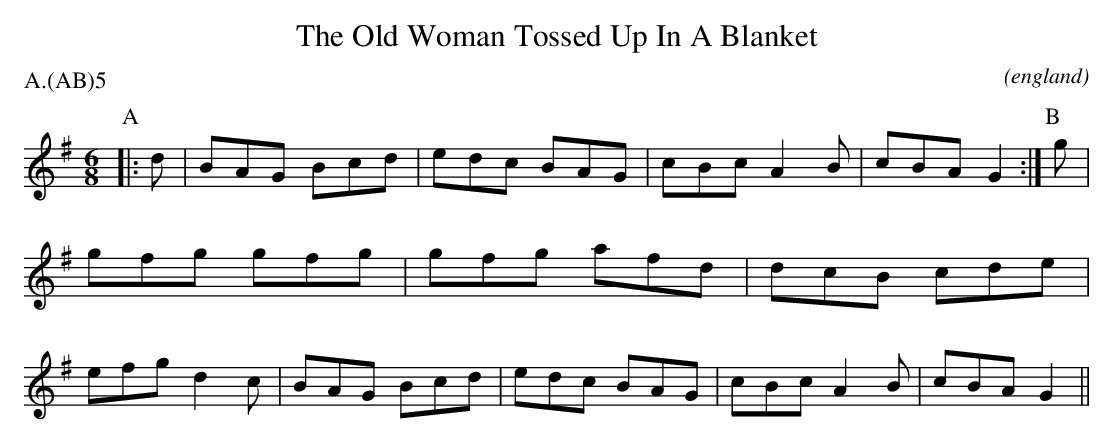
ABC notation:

X:1
T:The Old Woman Tossed Up In A Blanket
O:england
M:6/8
C:
P:A.(AB)5
L:1/8
K:G
P:A
|:\
d|BAG Bcd|edc BAG|cBc A2 B|cBA G2:|\
P:B
g|gfg gfg|gfg afd|dcB cde|efg d2 \
c|BAG Bcd|edc BAG|cBc A2 B|cBA G2||
